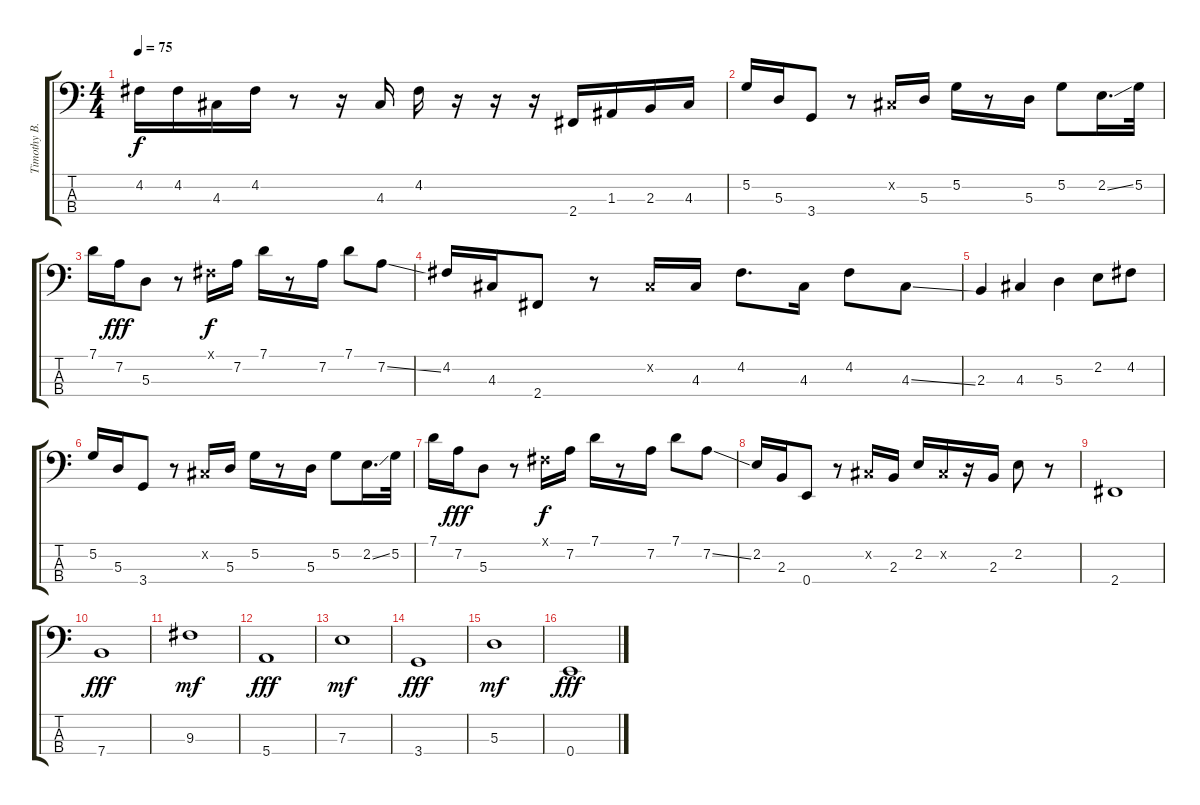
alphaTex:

\track ("Timothy B. Schmit" "Timothy B.") {instrument electricbassfinger}
\staff {score tabs}
\tuning (G2 D2 A1 E1) {hide}
\ts (4 4)
\tempo 75
\clef f4
\ks c
4.2.16{dy f} 4.2.16 4.3.16 4.2.16 r.8 r.16 4.3.16 4.2.16 r.16 r.16 r.16 2.4.16 1.3.16 2.3.16 4.3.16 |
5.2.16 5.3.16 3.4.8 r.8 -1.2{x}.16 5.3.16 5.2.16 r.8 5.3.16 5.2.8 2.2{ss}.16{d} 5.2.32 |
7.1.16 7.2.16{dy fff} 5.3.8 r.8 -1.1{x}.16{dy f} 7.2.16 7.1.16 r.8 7.2.16 7.1.8 7.2{ss}.8 |
4.2.16 4.3.16 2.4.8 r.8 -1.2{x}.16 4.3.16 4.2.8{d} 4.3.16 4.2.8 4.3{ss}.8 |
2.3.4 4.3.4 5.3.4 2.2.8 4.2.8 |
5.2.16 5.3.16 3.4.8 r.8 -1.2{x}.16 5.3.16 5.2.16 r.8 5.3.16 5.2.8 2.2{ss}.16{d} 5.2.32 |
7.1.16 7.2.16{dy fff} 5.3.8 r.8 -1.1{x}.16{dy f} 7.2.16 7.1.16 r.8 7.2.16 7.1.8 7.2{ss}.8 |
2.2.16 2.3.16 0.4.8 r.8 -1.2{x}.16 2.3.16 2.2.16 -1.2{x}.16 r.16 2.3.16 2.2.8 r.8 |
2.4.1 |
7.4.1{dy fff} |
9.3.1{dy mf} |
5.4.1{dy fff} |
7.3.1{dy mf} |
3.4.1{dy fff} |
5.3.1{dy mf} |
0.4.1{dy fff}
